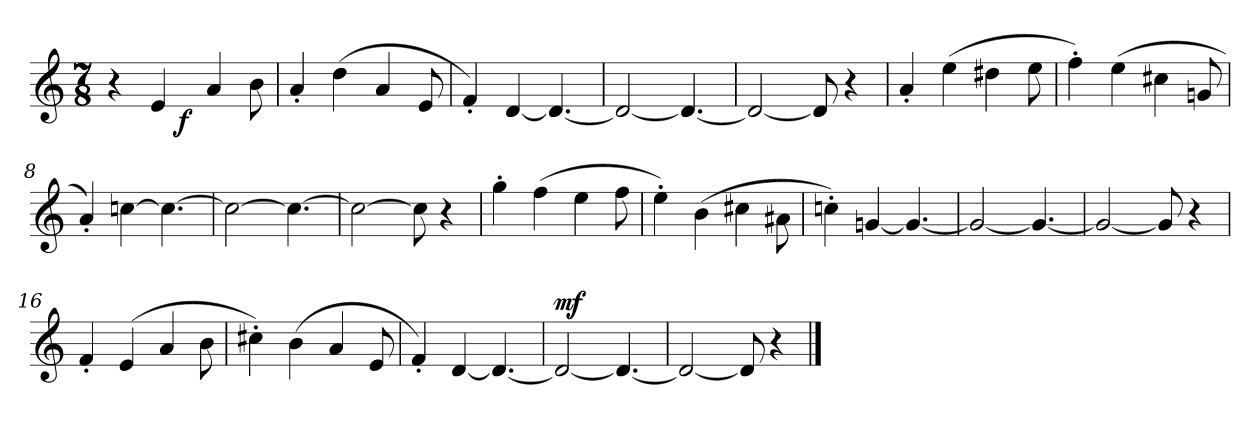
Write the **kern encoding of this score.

**kern	**dynam
*part1	*part1
*staff1	*staff1
*clefG2	*
*k[]	*
*M7/8	*
*MM120	*
=1	=1
*^	*
4r	4.ryy	.
4e/	.	.
!	!	!LO:DY:b
.	2ryy	f
4a/	.	.
8b\	.	.
*v	*v	*
=2	=2
4a'/	.
(>4dd\	.
4a/	.
8e/	.
=3	=3
4f'/)	.
[4d/	.
4.d/_	.
=4	=4
2d/_	.
4.d/_	.
=5	=5
2d/_	.
8d/]	.
4r	.
=6	=6
4a'/	.
(>4ee\	.
4dd#X\	.
8ee\	.
=7	=7
4ff'\)	.
(>4ee\	.
4cc#X\	.
8gn/	.
=8	=8
4a'/)	.
[4ccn\	.
4.cc\_	.
=9	=9
2cc\_	.
4.cc\_	.
!!LO:LB:g=z
=10	=10
2cc\_	.
8cc\]	.
4r	.
=11	=11
4gg'\	.
(>4ff\	.
4ee\	.
8ff\	.
=12	=12
4ee'\)	.
(>4b\	.
4cc#X\	.
8a#Xi\	.
=13	=13
4ccn'\)	.
[4gn/	.
4.g/_	.
=14	=14
2g/_	.
4.g/_	.
=15	=15
2g/_	.
8g/]	.
4r	.
=16	=16
4f'/	.
(>4e/	.
4a/	.
8b\	.
=17	=17
4cc#X'\)	.
(>4b\	.
4a/	.
8e/	.
=18	=18
4f'/)	.
[4d/	.
4.d/_	.
=19	=19
!	!LO:DY:a
2d/_	mf
4.d/_	.
!!LO:LB:g=z
=20	=20
2d/_	.
8d/]	.
4r	.
==	==
*-	*-
